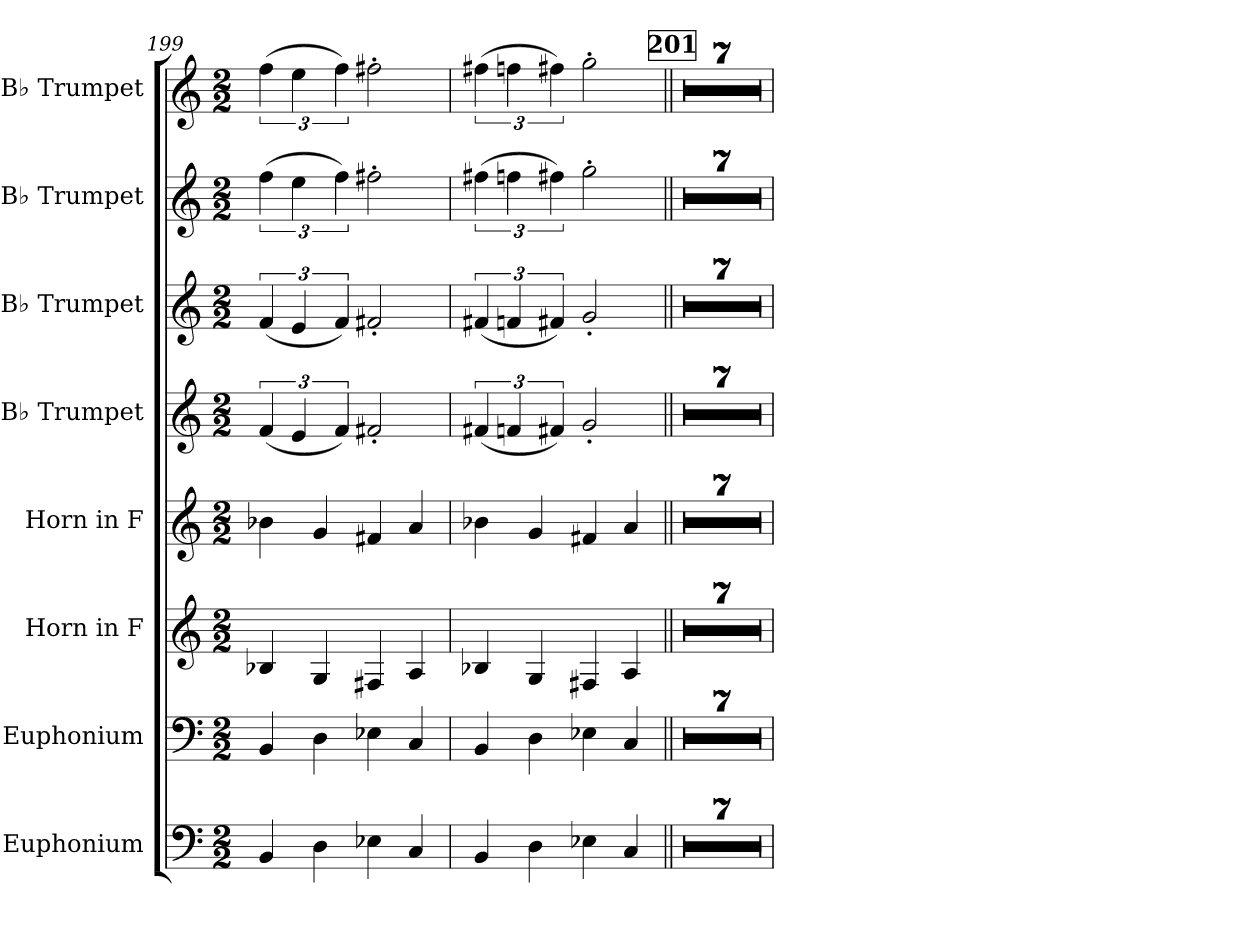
**kern	**kern	**kern	**kern	**kern	**kern	**kern	**kern
*part8	*part7	*part6	*part5	*part4	*part3	*part2	*part1
*staff8	*staff7	*staff6	*staff5	*staff4	*staff3	*staff2	*staff1
*I"Euphonium	*I"Euphonium	*I"Horn in F	*I"Horn in F	*I"B♭ Trumpet	*I"B♭ Trumpet	*I"B♭ Trumpet	*I"B♭ Trumpet
*I'Euph.	*I'Euph.	*	*	*I'B♭ Tpt.	*I'B♭ Tpt.	*I'B♭ Tpt.	*I'B♭ Tpt.
*clefF4	*clefF4	*clefG2	*clefG2	*clefG2	*clefG2	*clefG2	*clefG2
*	*	*ITrd4c7	*ITrd4c7	*ITrd1c2	*ITrd1c2	*ITrd1c2	*ITrd1c2
*k[]	*k[]	*k[b-]	*k[b-]	*k[b-e-]	*k[b-e-]	*k[b-e-]	*k[b-e-]
*M2/2	*M2/2	*M2/2	*M2/2	*M2/2	*M2/2	*M2/2	*M2/2
=199	=199	=199	=199	=199	=199	=199	=199
4BB/	4BB/	4E-X/	4e-X\	(6e-/	(6e-/	(6ee-\	(6ee-\
.	.	.	.	6d/	6d/	6dd\	6dd\
4D\	4D\	4C/	4c/	.	.	.	.
.	.	.	.	6e-/)	6e-/)	6ee-\)	6ee-\)
4E-X\	4E-X\	4BBn/	4Bn/	2en'/	2en'/	2een'\	2een'\
4C/	4C/	4D/	4d/	.	.	.	.
=200	=200	=200	=200	=200	=200	=200	=200
4BB/	4BB/	4E-X/	4e-X\	(6en/	(6en/	(6een\	(6een\
.	.	.	.	6e-X/	6e-X/	6ee-X\	6ee-X\
4D\	4D\	4C/	4c/	.	.	.	.
.	.	.	.	6en/)	6en/)	6een\)	6een\)
4E-X\	4E-X\	4BBn/	4Bn/	2f'/	2f'/	2ff'\	2ff'\
4C/	4C/	4D/	4d/	.	.	.	.
!!LO:REH:place=s1:a:B:fs=14:t=201
=201||	=201||	=201||	=201||	=201||	=201||	=201||	=201||
1r	1r	1r	1r	1r	1r	1r	1r
=202	=202	=202	=202	=202	=202	=202	=202
1r	1r	1r	1r	1r	1r	1r	1r
=203	=203	=203	=203	=203	=203	=203	=203
1r	1r	1r	1r	1r	1r	1r	1r
=204	=204	=204	=204	=204	=204	=204	=204
1r	1r	1r	1r	1r	1r	1r	1r
=205	=205	=205	=205	=205	=205	=205	=205
1r	1r	1r	1r	1r	1r	1r	1r
=206	=206	=206	=206	=206	=206	=206	=206
1r	1r	1r	1r	1r	1r	1r	1r
=207	=207	=207	=207	=207	=207	=207	=207
1r	1r	1r	1r	1r	1r	1r	1r
=	=	=	=	=	=	=	=
*-	*-	*-	*-	*-	*-	*-	*-
